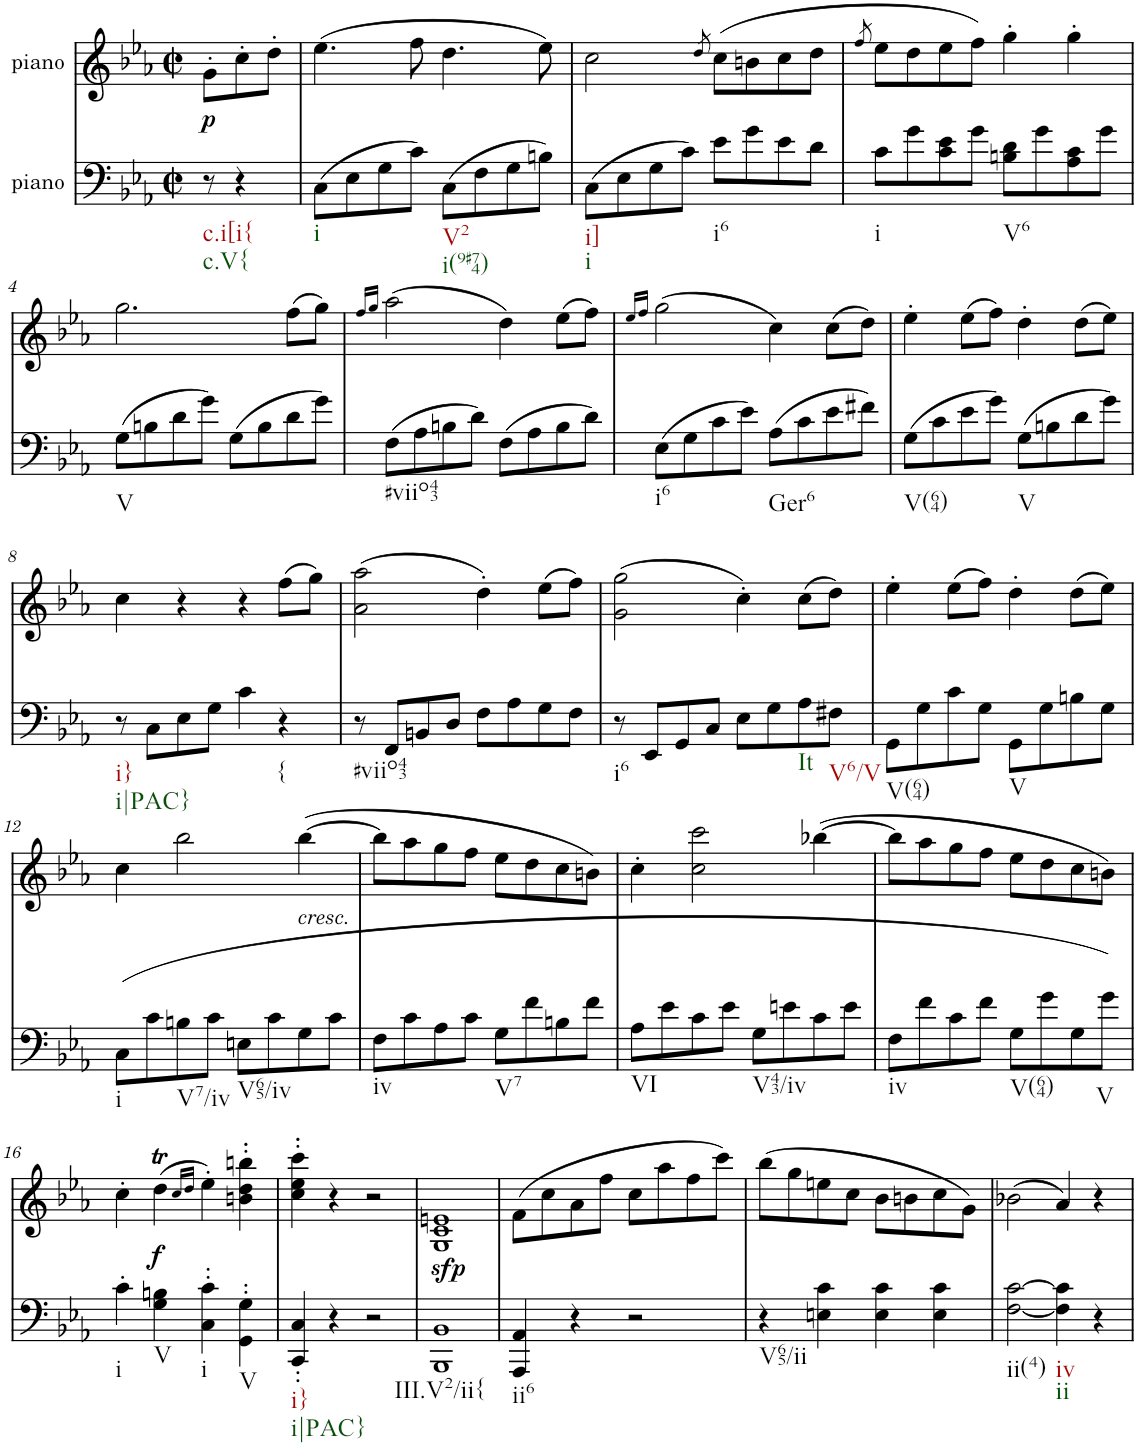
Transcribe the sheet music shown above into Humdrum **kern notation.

**kern	**dynam	**kern	**text	**dynam
*part2	*part2	*part1	*part1	*part1
*staff2	*staff2	*staff1	*staff1	*staff1
*I"piano	*	*I"piano	*	*
*I'Pno	*	*I'Pno	*	*
*clefF4	*	*clefG2	*	*
*k[b-e-a-]	*	*k[b-e-a-]	*	*
*c:	*	*c:	*	*
*M2/2	*	*M2/2	*	*
*met(c|)	*	*met(c|)	*	*
=	=	=	=	=
!LO:TX:b:t=c.i[i{	!	!	!	!
!LO:TX:b:t=c.V{	!	!	!	!
!	!	!	!LO:LY:b	!LO:DY:b
8r	.	8g'\L	p	p
4r	.	8cc'\	.	.
.	.	8dd'\J	.	.
=1	=1	=1	=1	=1
!LO:TX:b:t=i	!	!	!	!
(8C\L	.	(4.ee-\	.	.
8E-\	.	.	.	.
8G\	.	.	.	.
8c\J)	.	8ff\	.	.
!LO:TX:b:t=V2	!	!	!	!
!LO:TX:b:t=i(9#74)	!	!	!	!
(8C\L	.	4.dd\	.	.
8F\	.	.	.	.
8G\	.	.	.	.
8Bn\J)	.	8ee-\)	.	.
=2	=2	=2	=2	=2
!LO:TX:b:t=i]	!	!	!	!
!LO:TX:b:t=i	!	!	!	!
(8C\L	.	2cc\	.	.
8E-\	.	.	.	.
8G\	.	.	.	.
8c\J)	.	.	.	.
.	.	8qdd/	.	.
!LO:TX:b:t=i6	!	!	!	!
8e-\L	.	(8cc\L	.	.
8g\	.	8bn\	.	.
8e-\	.	8cc\	.	.
8d\J	.	8dd\J	.	.
=3	=3	=3	=3	=3
.	.	8qff/	.	.
!LO:TX:b:t=i	!	!	!	!
8c\L	.	8ee-\L	.	.
8g\	.	8dd\	.	.
8c\ 8e-\	.	8ee-\	.	.
8g\J	.	8ff\J)	.	.
!LO:TX:b:t=V6	!	!	!	!
8Bn\ 8d\L	.	4gg'\	.	.
8g\	.	.	.	.
8A-\ 8c\	.	4gg'\	.	.
8g\J	.	.	.	.
!!LO:LB:g=z
=4	=4	=4	=4	=4
!LO:TX:b:t=V	!	!	!	!
(8G\L	.	2.gg\	.	.
8Bn\	.	.	.	.
8d\	.	.	.	.
8g\J)	.	.	.	.
(8G\L	.	.	.	.
8B\	.	.	.	.
8d\	.	(8ff\L	.	.
8g\J)	.	8gg\J)	.	.
=5	=5	=5	=5	=5
.	.	16qff/LL	.	.
.	.	16qgg/JJ	.	.
!LO:TX:b:t=#viio43	!	!	!	!
(8F\L	.	(2aa-\	.	.
8A-\	.	.	.	.
8Bn\	.	.	.	.
8d\J)	.	.	.	.
(8F\L	.	4dd\)	.	.
8A-\	.	.	.	.
8B\	.	(8ee-\L	.	.
8d\J)	.	8ff\J)	.	.
=6	=6	=6	=6	=6
.	.	16qee-/LL	.	.
.	.	16qff/JJ	.	.
!LO:TX:b:t=i6	!	!	!	!
(8E-\L	.	(2gg\	.	.
8G\	.	.	.	.
8c\	.	.	.	.
8e-\J)	.	.	.	.
!LO:TX:b:t=Ger6	!	!	!	!
(8A-\L	.	4cc\)	.	.
8c\	.	.	.	.
8e-\	.	(8cc\L	.	.
8f#X\J)	.	8dd\J)	.	.
=7	=7	=7	=7	=7
!LO:TX:b:t=V(64)	!	!	!	!
(8G\L	.	4ee-'\	.	.
8c\	.	.	.	.
8e-\	.	(8ee-\L	.	.
8g\J)	.	8ff\J)	.	.
!LO:TX:b:t=V	!	!	!	!
(8G\L	.	4dd'\	.	.
8Bn\	.	.	.	.
8d\	.	(8dd\L	.	.
8g\J)	.	8ee-\J)	.	.
!!LO:LB:g=z
=8	=8	=8	=8	=8
!LO:TX:b:t=i}	!	!	!	!
!LO:TX:b:t=i|PAC}	!	!	!	!
8r	.	4cc\	.	.
8C\L	.	.	.	.
8E-\	.	4r	.	.
8G\J	.	.	.	.
4c\	.	4r	.	.
!LO:TX:b:t={	!	!	!	!
4r	.	(8ff\L	.	.
.	.	8gg\J)	.	.
=9	=9	=9	=9	=9
!LO:TX:b:t=#viio43	!	!	!	!
!	!	!	!LO:LY:b	!
8r	.	(2a-\ 2aa-\	>	.
8FF/L	.	.	.	.
8BBn/	.	.	.	.
8D/J	.	.	.	.
8F\L	.	4dd'\)	.	.
8A-\	.	.	.	.
8G\	.	(8ee-\L	.	.
8F\J	.	8ff\J)	.	.
=10	=10	=10	=10	=10
!LO:TX:b:t=i6	!	!	!	!
8r	.	(2g\ 2gg\	.	.
8EE-/L	.	.	.	.
8GG/	.	.	.	.
8C/J	.	.	.	.
8E-\L	.	4cc'\)	.	.
8G\	.	.	.	.
8A-\	.	(8cc\L	.	.
!LO:TX:b:t=V6/V	!	!	!	!
!LO:TX:b:t=It	!	!	!	!
8F#X\J	.	8dd\J)	.	.
=11	=11	=11	=11	=11
!LO:TX:b:t=V(64)	!	!	!	!
8GG\L	.	4ee-'\	.	.
8G\	.	.	.	.
8c\	.	(8ee-\L	.	.
8G\J	.	8ff\J)	.	.
!LO:TX:b:t=V	!	!	!	!
8GG\L	.	4dd'\	.	.
8G\	.	.	.	.
8Bn\	.	(8dd\L	.	.
8G\J	.	8ee-\J)	.	.
!!LO:LB:g=z
=12	=12	=12	=12	=12
!LO:TX:b:t=i	!	!	!	!
!	!	!	!LO:LY:b	!
(8C\L	.	4cc\	<	.
8c\	.	.	.	.
!LO:TX:b:t=V7/iv	!	!	!	!
8Bn\	.	2bb-\	.	.
8c\J	.	.	.	.
!LO:TX:b:t=V65/iv	!	!	!	!
8En\L	.	.	.	.
8c\	.	.	.	.
!	!	!LO:TX:b:i:t=cresc.	!	!
8G\	.	([4bb-\	.	.
8c\J	.	.	.	.
=13	=13	=13	=13	=13
!LO:TX:b:t=iv	!	!	!	!
8F\L	.	8bb-\L]	.	.
8c\	.	8aa-\	.	.
8A-\	.	8gg\	.	.
8c\J	.	8ff\J	.	.
!LO:TX:b:t=V7	!	!	!	!
8G\L	.	8ee-\L	.	.
8f\	.	8dd\	.	.
8Bn\	.	8cc\	.	.
8f\J	.	8bn\J)	.	.
=14	=14	=14	=14	=14
!LO:TX:b:t=VI	!	!	!	!
8A-\L	.	4cc'\	.	.
8e-\	.	.	.	.
8c\	.	2cc\ 2ccc\	.	.
8e-\J	.	.	.	.
!LO:TX:b:t=V43/iv	!	!	!	!
8G\L	.	.	.	.
8en\	.	.	.	.
8c\	.	([4bb-X\	.	.
8e\J	.	.	.	.
=15	=15	=15	=15	=15
!LO:TX:b:t=iv	!	!	!	!
8F\L	.	8bb-\L]	.	.
8f\	.	8aa-\	.	.
8c\	.	8gg\	.	.
8f\J	.	8ff\J	.	.
!LO:TX:b:t=V(64)	!	!	!	!
8G\L	.	8ee-\L	.	.
8g\	.	8dd\	.	.
8G\	.	8cc\	.	.
!LO:TX:b:t=V	!	!	!	!
8g\J)	.	8bn\J)	.	.
!!LO:LB:g=z
=16	=16	=16	=16	=16
!LO:TX:b:t=i	!	!	!	!
4c'\	.	4cc'\	.	.
!LO:TX:b:t=V	!	!	!	!
!	!	!	!LO:LY:b	!LO:DY:b
4G\ 4Bn\	.	(4ddt\	f	f
.	.	16qcc/LL	.	.
.	.	16qdd/JJ	.	.
!LO:TX:b:t=i	!	!	!	!
4C\' 4c\'	.	4ee-'\)	.	.
!LO:TX:b:t=V	!	!	!	!
4GG\' 4G\'	.	4bn\' 4dd\' 4bbn\'	.	.
=17	=17	=17	=17	=17
!LO:TX:b:t=i}	!	!	!	!
!LO:TX:b:t=i|PAC}	!	!	!	!
4CC/' 4C/'	.	4cc\' 4ee-\' 4ccc\'	.	.
4r	.	4r	.	.
2r	.	2r	.	.
=18	=18	=18	=18	=18
!LO:TX:b:t=III.V2/ii{	!	!	!	!
!	!LO:DY:a	!	!	!
1BBB- 1BB-	sfp	1G 1c 1en	.	.
=19	=19	=19	=19	=19
!LO:TX:b:t=ii6	!	!	!	!
4AAA-/ 4AA-/	.	(8f\L	.	.
.	.	8cc\	.	.
4r	.	8a-\	.	.
.	.	8ff\J	.	.
2r	.	8cc\L	.	.
.	.	8aa-\	.	.
.	.	8ff\	.	.
.	.	8ccc\J)	.	.
=20	=20	=20	=20	=20
!LO:TX:b:t=V65/ii	!	!	!	!
4r	.	(8bb-\L	.	.
.	.	8gg\	.	.
4En\ 4c\	.	8een\	.	.
.	.	8cc\J	.	.
4E\ 4c\	.	8b-\L	.	.
.	.	8bn\	.	.
4E\ 4c\	.	8cc\	.	.
.	.	8g\J)	.	.
=21	=21	=21	=21	=21
!LO:TX:b:t=ii(4)	!	!	!	!
[2F\ [2c\	.	(2b-X\	.	.
!LO:TX:b:t=iv	!	!	!	!
!LO:TX:b:t=ii	!	!	!	!
4F\] 4c\]	.	4a-/)	.	.
4r	.	4r	.	.
=	=	=	=	=
*-	*-	*-	*-	*-
